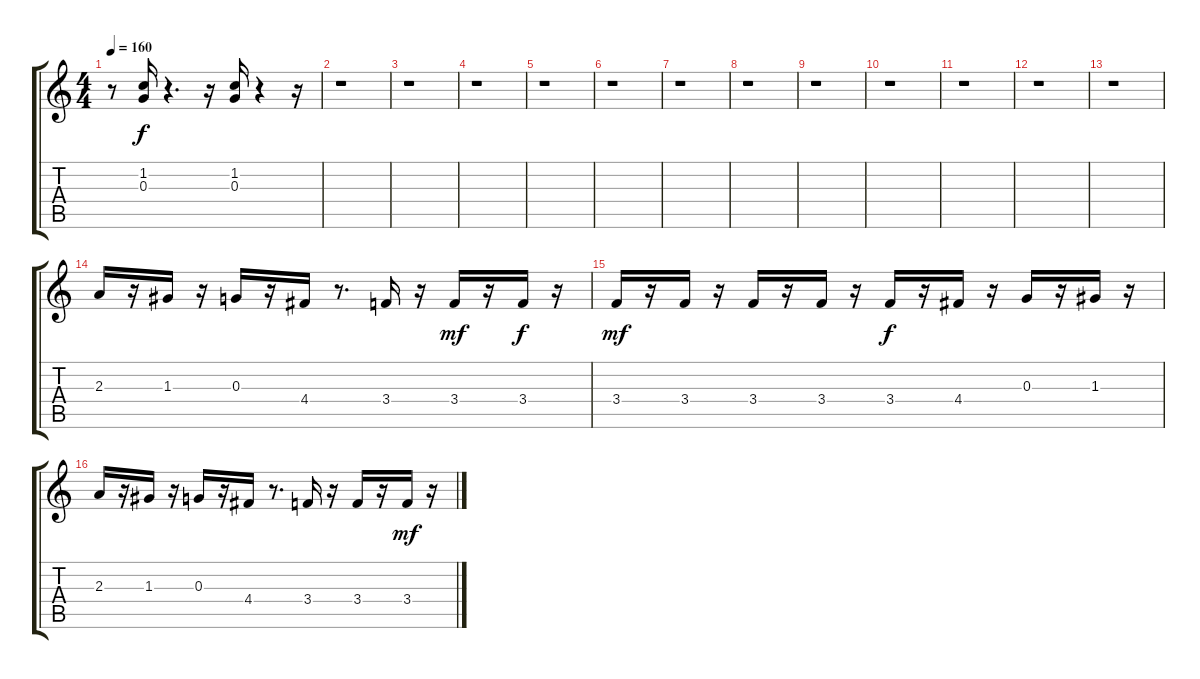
\track "" {instrument electricguitarmuted}
\staff {score tabs}
\tuning (E4 B3 G3 D3 A2 E2) {hide}
\ts (4 4)
\tempo 160
\clef g2
\ks c
r.8{dy f} (1.2 0.3).16 r.4{d} r.16 (1.2 0.3).16 r.4 r.16 |
r.1 |
r.1 |
r.1 |
r.1 |
r.1 |
r.1 |
r.1 |
r.1 |
r.1 |
r.1 |
r.1 |
r.1 |
2.3.16 r.16 1.3.16 r.16 0.3.16 r.16 4.4.16 r.8{d} 3.4.16 r.16 3.4.16{dy mf} r.16 3.4.16{dy f} r.16 |
3.4.16{dy mf} r.16 3.4.16 r.16 3.4.16 r.16 3.4.16 r.16 3.4.16{dy f} r.16 4.4.16 r.16 0.3.16 r.16 1.3.16 r.16 |
2.3.16 r.16 1.3.16 r.16 0.3.16 r.16 4.4.16 r.8{d} 3.4.16 r.16 3.4.16 r.16 3.4.16{dy mf} r.16
